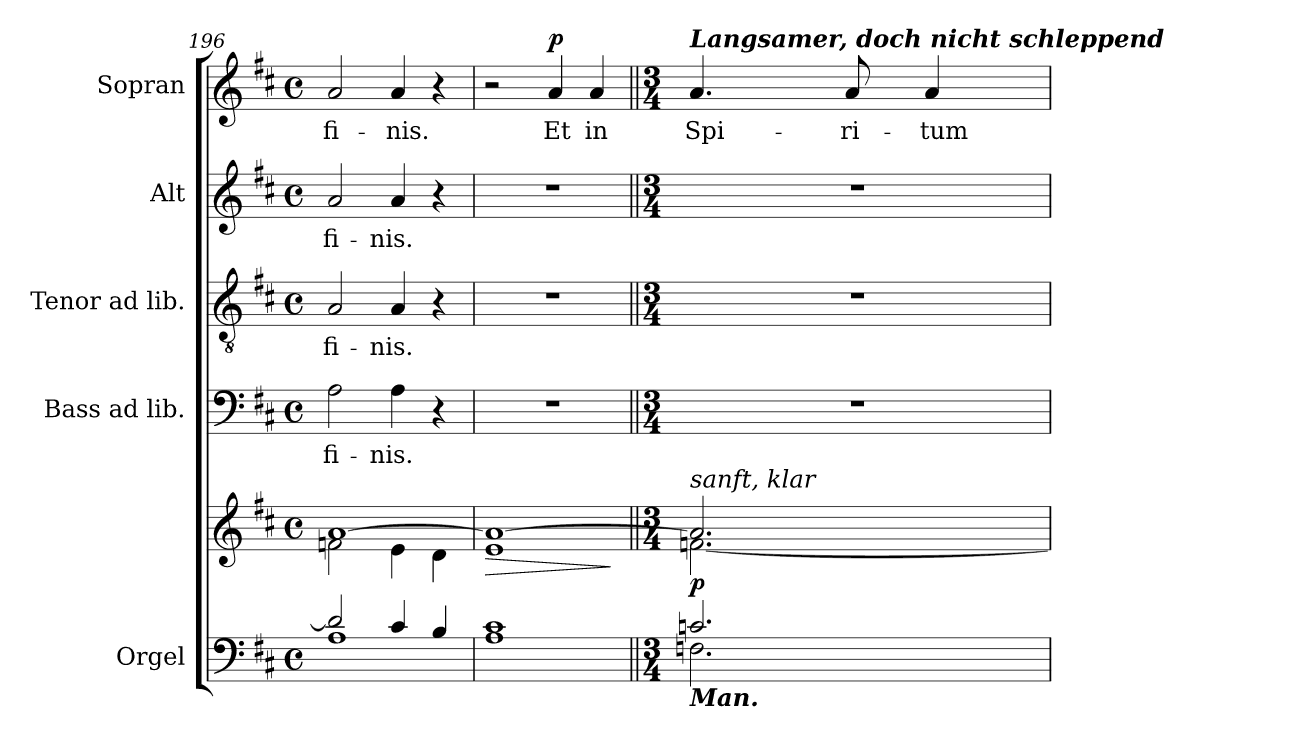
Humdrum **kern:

**kern	**kern	**dynam	**kern	**text	**kern	**text	**kern	**text	**kern	**text	**dynam
*part5	*part5	*part5	*part4	*part4	*part3	*part3	*part2	*part2	*part1	*part1	*part1
*staff6	*staff5	*staff5/6	*staff4	*staff4	*staff3	*staff3	*staff2	*staff2	*staff1	*staff1	*staff1
*I"Orgel	*	*	*I"Bass ad lib.	*	*I"Tenor ad lib.	*	*I"Alt	*	*I"Sopran	*	*
*I'Org.	*	*	*I'B.	*	*I'T.	*	*I'A.	*	*I'S.	*	*
*clefF4	*clefG2	*	*clefF4	*	*clefGv2	*	*clefG2	*	*clefG2	*	*
*k[f#c#]	*k[f#c#]	*	*k[f#c#]	*	*k[f#c#]	*	*k[f#c#]	*	*k[f#c#]	*	*
*D:	*D:	*	*D:	*	*D:	*	*D:	*	*D:	*	*
*M4/4	*M4/4	*	*M4/4	*	*M4/4	*	*M4/4	*	*M4/4	*	*
*met(c)	*met(c)	*	*met(c)	*	*met(c)	*	*met(c)	*	*met(c)	*	*
=196	=196	=196	=196	=196	=196	=196	=196	=196	=196	=196	=196
*^	*^	*	*	*	*	*	*	*	*	*	*
!	!	!	!	!	!	!LO:LY:b	!	!LO:LY:b	!	!LO:LY:b	!	!LO:LY:b	!
2d/]	1A	[>1a	2fn\	.	2A\	fi-	2A/	fi-	2a/	fi-	2a/	fi-	.
!	!	!	!	!	!	!LO:LY:b	!	!LO:LY:b	!	!LO:LY:b	!	!LO:LY:b	!
4c#/	.	.	4e\	.	4A\	-nis.	4A/	-nis.	4a/	-nis.	4a/	-nis.	.
4B/	.	.	4d\	.	4r	.	4r	.	4r	.	4r	.	.
=197	=197	=197	=197	=197	=197	=197	=197	=197	=197	=197	=197	=197	=197
!	!	!	!	!LO:HP:b	!	!	!	!	!	!	!	!	!
1c#	1A	1a_	1e	>	1r	.	1r	.	1r	.	2r	.	.
!	!	!	!	!	!	!	!	!	!	!	!	!LO:LY:b	!LO:DY:a
.	.	.	.	.	.	.	.	.	.	.	4a/	Et	p
!	!	!	!	!	!	!	!	!	!	!	!	!LO:LY:b	!
.	.	.	.	.	.	.	.	.	.	.	4a/	in	.
*v	*v	*	*	*	*	*	*	*	*	*	*	*	*
*	*v	*v	*	*	*	*	*	*	*	*	*	*
.	.	]	.	.	.	.	.	.	.	.	.
=198||	=198||	=198||	=198||	=198||	=198||	=198||	=198||	=198||	=198||	=198||	=198||
*M3/4	*M3/4	*	*M3/4	*	*M3/4	*	*M3/4	*	*M3/4	*	*
*^	*^	*	*	*	*	*	*	*	*	*	*
!	!	!	!	!	!	!	!	!	!	!	!LO:TX:a:Bi:t=Langsamer, doch nicht schleppend	!	!
!	!	!LO:TX:a:i:t=sanft, klar	!	!	!	!	!	!	!	!	!	!	!
!LO:TX:b:Bi:t=Man.	!	!	!	!	!	!	!	!	!	!	!	!	!
!	!	!	!	!LO:DY:b	!	!	!	!	!	!	!	!LO:LY:b	!
2.cn/	2.Fn\	2.a/]	[<2.fn\	p	2.r	.	2.r	.	2.r	.	4.a/	Spi-	.
!	!	!	!	!	!	!	!	!	!	!	!	!LO:LY:b	!
.	.	.	.	.	.	.	.	.	.	.	8a/	-ri-	.
!	!	!	!	!	!	!	!	!	!	!	!	!LO:LY:b	!
.	.	.	.	.	.	.	.	.	.	.	4a/	-tum	.
*v	*v	*	*	*	*	*	*	*	*	*	*	*	*
*	*v	*v	*	*	*	*	*	*	*	*	*	*
=	=	=	=	=	=	=	=	=	=	=	=
*-	*-	*-	*-	*-	*-	*-	*-	*-	*-	*-	*-
